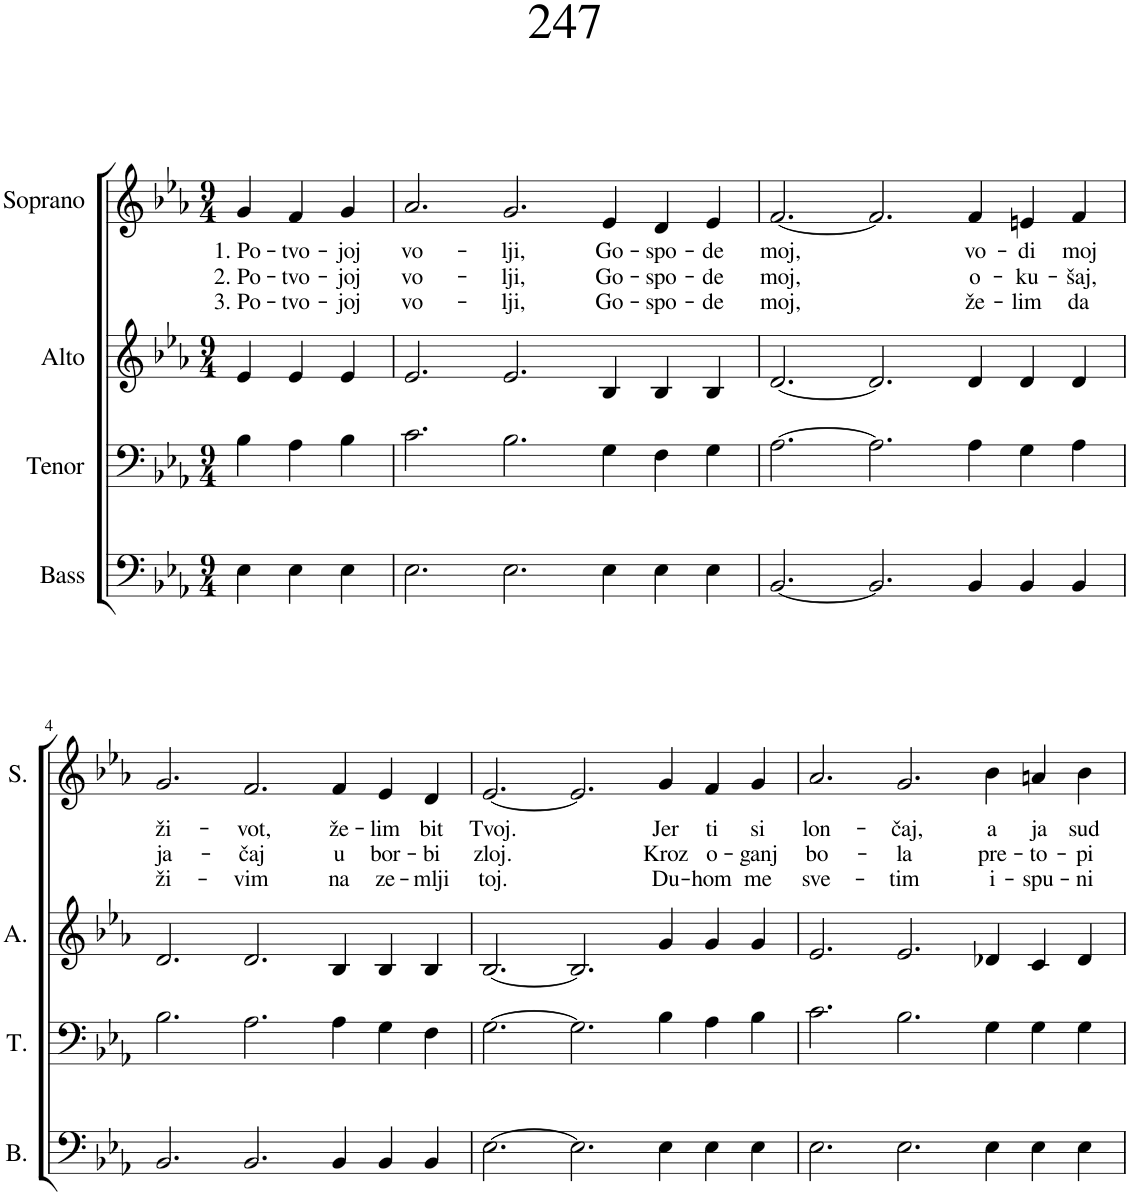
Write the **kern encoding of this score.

**kern	**kern	**kern	**kern	**text	**text	**text
*part4	*part3	*part2	*part1	*part1	*part1	*part1
*staff4	*staff3	*staff2	*staff1	*staff1	*staff1	*staff1
*I"Bass	*I"Tenor	*I"Alto	*I"Soprano	*	*	*
*I'B.	*I'T.	*I'A.	*I'S.	*	*	*
*clefF4	*clefF4	*clefG2	*clefG2	*	*	*
*k[b-e-a-]	*k[b-e-a-]	*k[b-e-a-]	*k[b-e-a-]	*	*	*
*M9/4	*M9/4	*M9/4	*M9/4	*	*	*
=1	=1	=1	=1	=1	=1	=1
!	!	!	!	!LO:LY:b	!LO:LY:b	!LO:LY:b
4E-\	4B-\	4e-/	4g/	1. Po-	2. Po-	3. Po-
!	!	!	!	!LO:LY:b	!LO:LY:b	!LO:LY:b
4E-\	4A-\	4e-/	4f/	-tvo-	-tvo-	-tvo-
!	!	!	!	!LO:LY:b	!LO:LY:b	!LO:LY:b
4E-\	4B-\	4e-/	4g/	-joj	-joj	-joj
=2	=2	=2	=2	=2	=2	=2
!	!	!	!	!LO:LY:b	!LO:LY:b	!LO:LY:b
2.E-\	2.c\	2.e-/	2.a-/	vo-	vo-	vo-
!	!	!	!	!LO:LY:b	!LO:LY:b	!LO:LY:b
2.E-\	2.B-\	2.e-/	2.g/	-lji,	-lji,	-lji,
!	!	!	!	!LO:LY:b	!LO:LY:b	!LO:LY:b
4E-\	4G\	4B-/	4e-/	Go-	Go-	Go-
!	!	!	!	!LO:LY:b	!LO:LY:b	!LO:LY:b
4E-\	4F\	4B-/	4d/	-spo-	-spo-	-spo-
!	!	!	!	!LO:LY:b	!LO:LY:b	!LO:LY:b
4E-\	4G\	4B-/	4e-/	-de	-de	-de
=3	=3	=3	=3	=3	=3	=3
!	!	!	!	!LO:LY:b	!LO:LY:b	!LO:LY:b
[2.BB-/	[2.A-\	[2.d/	[2.f/	moj,	moj,	moj,
2.BB-/]	2.A-\]	2.d/]	2.f/]	.	.	.
!	!	!	!	!LO:LY:b	!LO:LY:b	!LO:LY:b
4BB-/	4A-\	4d/	4f/	vo-	o-	že-
!	!	!	!	!LO:LY:b	!LO:LY:b	!LO:LY:b
4BB-/	4G\	4d/	4en/	-di	-ku-	-lim
!	!	!	!	!LO:LY:b	!LO:LY:b	!LO:LY:b
4BB-/	4A-\	4d/	4f/	moj	-šaj,	da
!!LO:LB:g=z
=4	=4	=4	=4	=4	=4	=4
!	!	!	!	!LO:LY:b	!LO:LY:b	!LO:LY:b
2.BB-/	2.B-\	2.d/	2.g/	ži-	ja-	ži-
!	!	!	!	!LO:LY:b	!LO:LY:b	!LO:LY:b
2.BB-/	2.A-\	2.d/	2.f/	-vot,	-čaj	-vim
!	!	!	!	!LO:LY:b	!LO:LY:b	!LO:LY:b
4BB-/	4A-\	4B-/	4f/	že-	u	na
!	!	!	!	!LO:LY:b	!LO:LY:b	!LO:LY:b
4BB-/	4G\	4B-/	4e-/	-lim	bor-	ze-
!	!	!	!	!LO:LY:b	!LO:LY:b	!LO:LY:b
4BB-/	4F\	4B-/	4d/	bit	-bi	-mlji
=5	=5	=5	=5	=5	=5	=5
!	!	!	!	!LO:LY:b	!LO:LY:b	!LO:LY:b
[2.E-\	[2.G\	[2.B-/	[2.e-/	Tvoj.	zloj.	toj.
2.E-\]	2.G\]	2.B-/]	2.e-/]	.	.	.
!	!	!	!	!LO:LY:b	!LO:LY:b	!LO:LY:b
4E-\	4B-\	4g/	4g/	Jer	Kroz	Du-
!	!	!	!	!LO:LY:b	!LO:LY:b	!LO:LY:b
4E-\	4A-\	4g/	4f/	ti	o-	-hom
!	!	!	!	!LO:LY:b	!LO:LY:b	!LO:LY:b
4E-\	4B-\	4g/	4g/	si	-ganj	me
=6	=6	=6	=6	=6	=6	=6
!	!	!	!	!LO:LY:b	!LO:LY:b	!LO:LY:b
2.E-\	2.c\	2.e-/	2.a-/	lon-	bo-	sve-
!	!	!	!	!LO:LY:b	!LO:LY:b	!LO:LY:b
2.E-\	2.B-\	2.e-/	2.g/	-čaj,	-la	-tim
!	!	!	!	!LO:LY:b	!LO:LY:b	!LO:LY:b
4E-\	4G\	4d-X/	4b-\	a	pre-	i-
!	!	!	!	!LO:LY:b	!LO:LY:b	!LO:LY:b
4E-\	4G\	4c/	4an/	ja	-to-	-spu-
!	!	!	!	!LO:LY:b	!LO:LY:b	!LO:LY:b
4E-\	4G\	4d-/	4b-\	sud	-pi	-ni
=	=	=	=	=	=	=
*-	*-	*-	*-	*-	*-	*-
